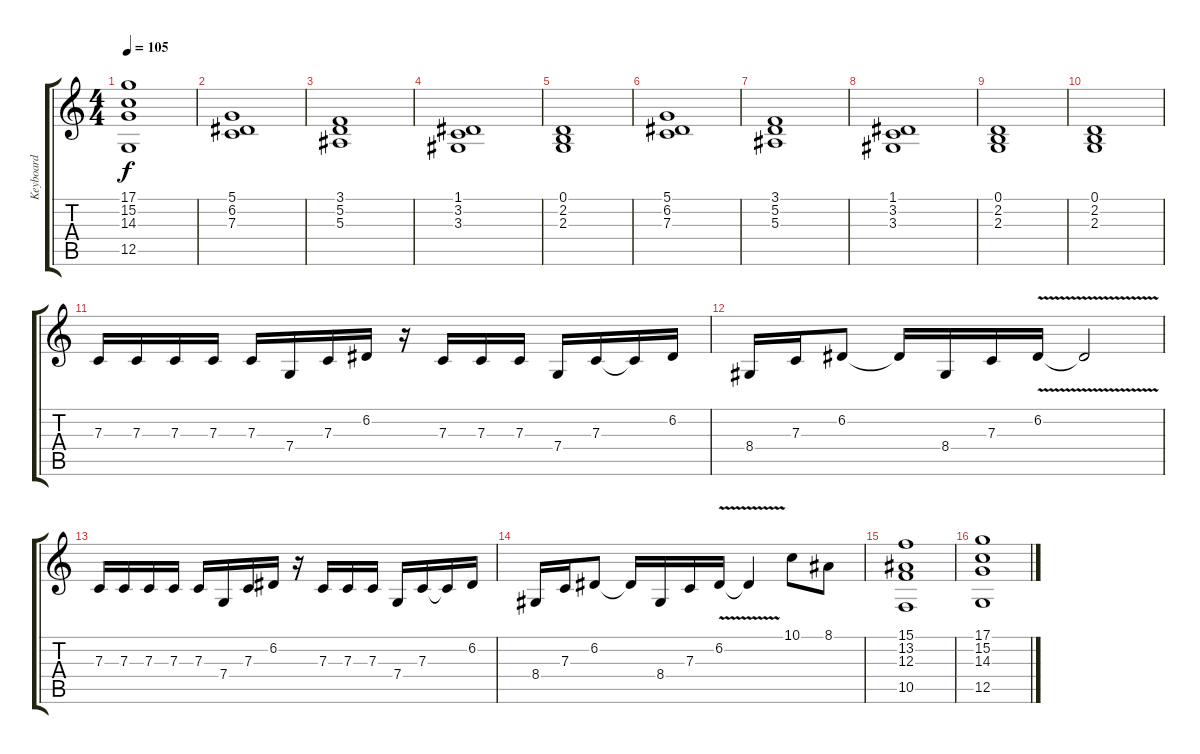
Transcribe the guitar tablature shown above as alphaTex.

\track ("Keyboard" "Keyboard") {instrument clarinet}
\staff {score tabs}
\tuning (D4 A3 F3 C3 G2 D2) {hide}
\ts (4 4)
\tempo 105
\clef g2
\ks c
(17.1 15.2 14.3 12.5).1{dy f} |
(5.1 6.2 7.3).1{instrument stringensemble1} |
(3.1 5.2 5.3).1 |
(1.1 3.2 3.3).1 |
(0.1 2.2 2.3).1 |
(5.1 6.2 7.3).1 |
(3.1 5.2 5.3).1 |
(1.1 3.2 3.3).1 |
(0.1 2.2 2.3).1 |
(0.1 2.2 2.3).1 |
7.3.16{instrument clarinet} 7.3.16 7.3.16 7.3.16 7.3.16 7.4.16 7.3.16 6.2.16 r.16 7.3.16 7.3.16 7.3.16 7.4.16 7.3.16 7.3{t}.16 6.2.16 |
8.4.16 7.3.16 6.2.8 6.2{t}.16 8.4.16 7.3.16 6.2{v}.16 6.2{t}.2 |
7.3.16 7.3.16 7.3.16 7.3.16 7.3.16 7.4.16 7.3.16 6.2.16 r.16 7.3.16 7.3.16 7.3.16 7.4.16 7.3.16 7.3{t}.16 6.2.16 |
8.4.16 7.3.16 6.2.8 6.2{t}.16 8.4.16 7.3.16 6.2{v}.16 6.2{t}.4 10.1.8 8.1.8 |
(15.1 13.2 12.3 10.5).1{instrument choiraahs} |
(17.1 15.2 14.3 12.5).1
